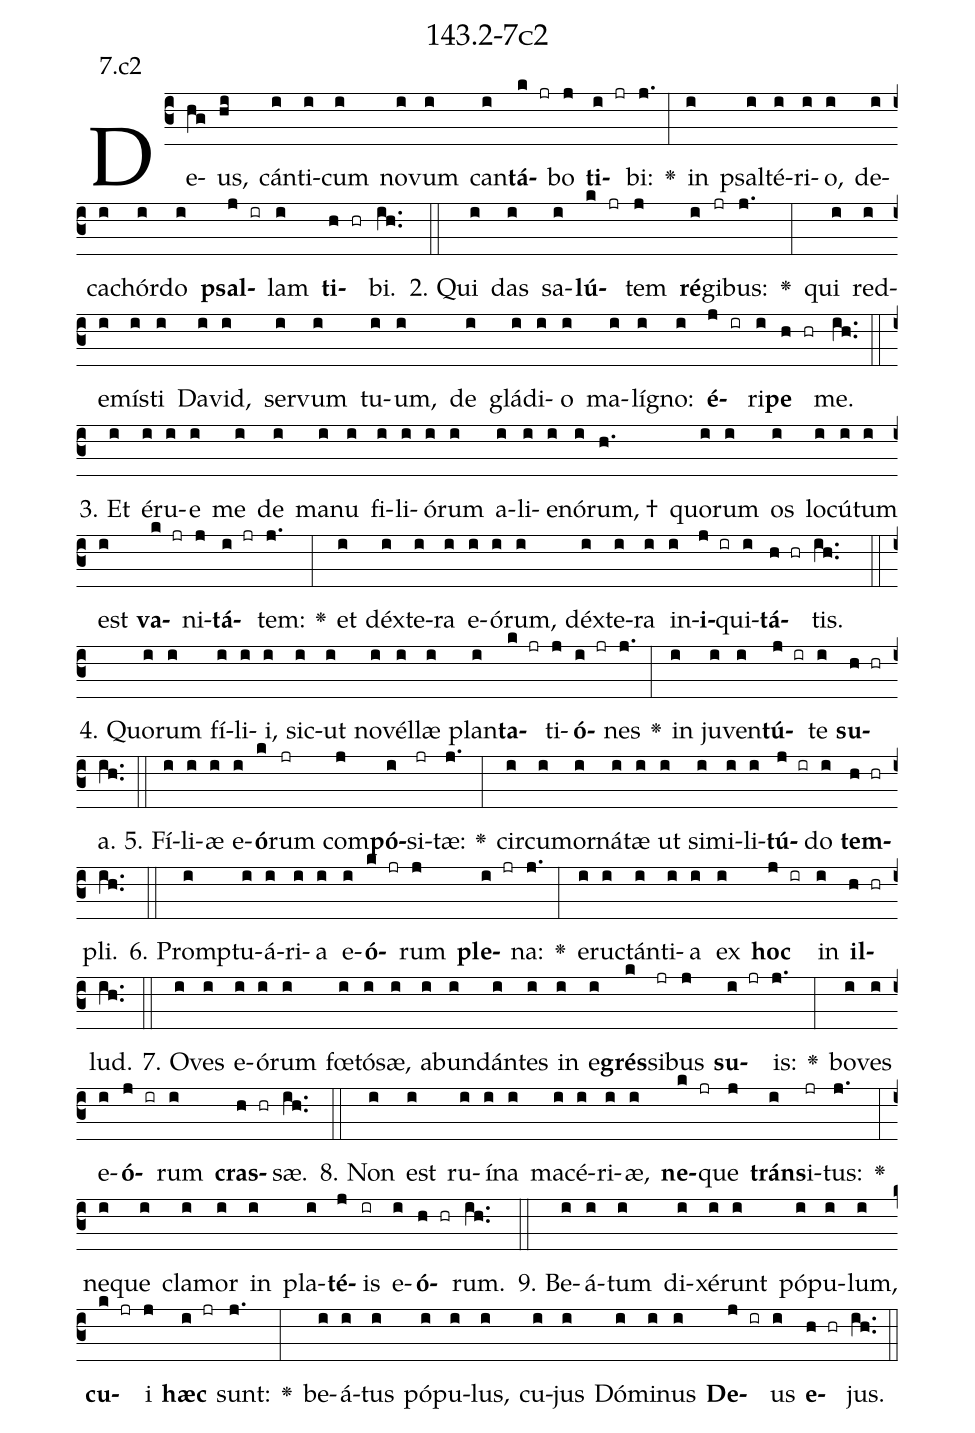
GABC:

name: 143.2-7c2;
annotation: 7.c2;
%%
(c3)De(hg)us,(hi) cán(i)ti(i)cum(i) no(i)vum(i) can(i)<b>tá</b>(k jr)bo(j) <b>ti</b>(i jr)bi:(j.) <v>\greheightstar</v>(:) in(i) psal(i)té(i)ri(i)o,(i) de(i)ca(i)chór(i)do(i) <b>psal</b>(j ir)lam(i) <b>ti</b>(h hr)bi.(ih..) (::)
2. Qui(i) das(i) sa(i)<b>lú</b>(k jr)tem(j) <b>ré</b>(i)gi(jr)bus:(j.) <v>\greheightstar</v>(:) qui(i) red(i)e(i)mís(i)ti(i) Da(i)vid,(i) ser(i)vum(i) tu(i)um,(i) de(i) glá(i)di(i)o(i) ma(i)lí(i)gno:(i) <b>é</b>(j ir)ri(i)<b>pe</b>(h hr) me.(ih..) (::)
3. Et(i) é(i)ru(i)e(i) me(i) de(i) ma(i)nu(i) fi(i)li(i)ó(i)rum(i) a(i)li(i)e(i)nó(i)rum, †(h.) quo(i)rum(i) os(i) lo(i)cú(i)tum(i) est(i) <b>va</b>(k jr)ni(j)<b>tá</b>(i jr)tem:(j.) <v>\greheightstar</v>(:) et(i) déx(i)te(i)ra(i) e(i)ó(i)rum,(i) déx(i)te(i)ra(i) in(i)<b>i</b>(j ir)qui(i)<b>tá</b>(h hr)tis.(ih..) (::)
4. Quo(i)rum(i) fí(i)li(i)i,(i) sic(i)ut(i) no(i)vél(i)læ(i) plan(i)<b>ta</b>(k jr)ti(j)<b>ó</b>(i jr)nes(j.) <v>\greheightstar</v>(:) in(i) ju(i)ven(i)<b>tú</b>(j ir)te(i) <b>su</b>(h hr)a.(ih..) (::)
5. Fí(i)li(i)æ(i) e(i)<b>ó</b>(k)rum(jr) com(j)<b>pó</b>(i)si(jr)tæ:(j.) <v>\greheightstar</v>(:) cir(i)cum(i)or(i)ná(i)tæ(i) ut(i) si(i)mi(i)li(i)<b>tú</b>(j ir)do(i) <b>tem</b>(h hr)pli.(ih..) (::)
6. Promp(i)tu(i)á(i)ri(i)a(i) e(i)<b>ó</b>(k jr)rum(j) <b>ple</b>(i jr)na:(j.) <v>\greheightstar</v>(:) e(i)ruc(i)tán(i)ti(i)a(i) ex(i) <b>hoc</b>(j ir) in(i) <b>il</b>(h hr)lud.(ih..) (::)
7. O(i)ves(i) e(i)ó(i)rum(i) fœ(i)tó(i)sæ,(i) ab(i)un(i)dán(i)tes(i) in(i) e(i)<b>grés</b>(k)si(jr)bus(j) <b>su</b>(i jr)is:(j.) <v>\greheightstar</v>(:) bo(i)ves(i) e(i)<b>ó</b>(j ir)rum(i) <b>cras</b>(h hr)sæ.(ih..) (::)
8. Non(i) est(i) ru(i)í(i)na(i) ma(i)cé(i)ri(i)æ,(i) <b>ne</b>(k jr)que(j) <b>tráns</b>(i)i(jr)tus:(j.) <v>\greheightstar</v>(:) ne(i)que(i) cla(i)mor(i) in(i) pla(i)<b>té</b>(j)is(ir) e(i)<b>ó</b>(h hr)rum.(ih..) (::)
9. Be(i)á(i)tum(i) di(i)xé(i)runt(i) pó(i)pu(i)lum,(i) <b>cu</b>(k jr)i(j) <b>hæc</b>(i jr) sunt:(j.) <v>\greheightstar</v>(:) be(i)á(i)tus(i) pó(i)pu(i)lus,(i) cu(i)jus(i) Dó(i)mi(i)nus(i) <b>De</b>(j ir)us(i) <b>e</b>(h hr)jus.(ih..) (::)
